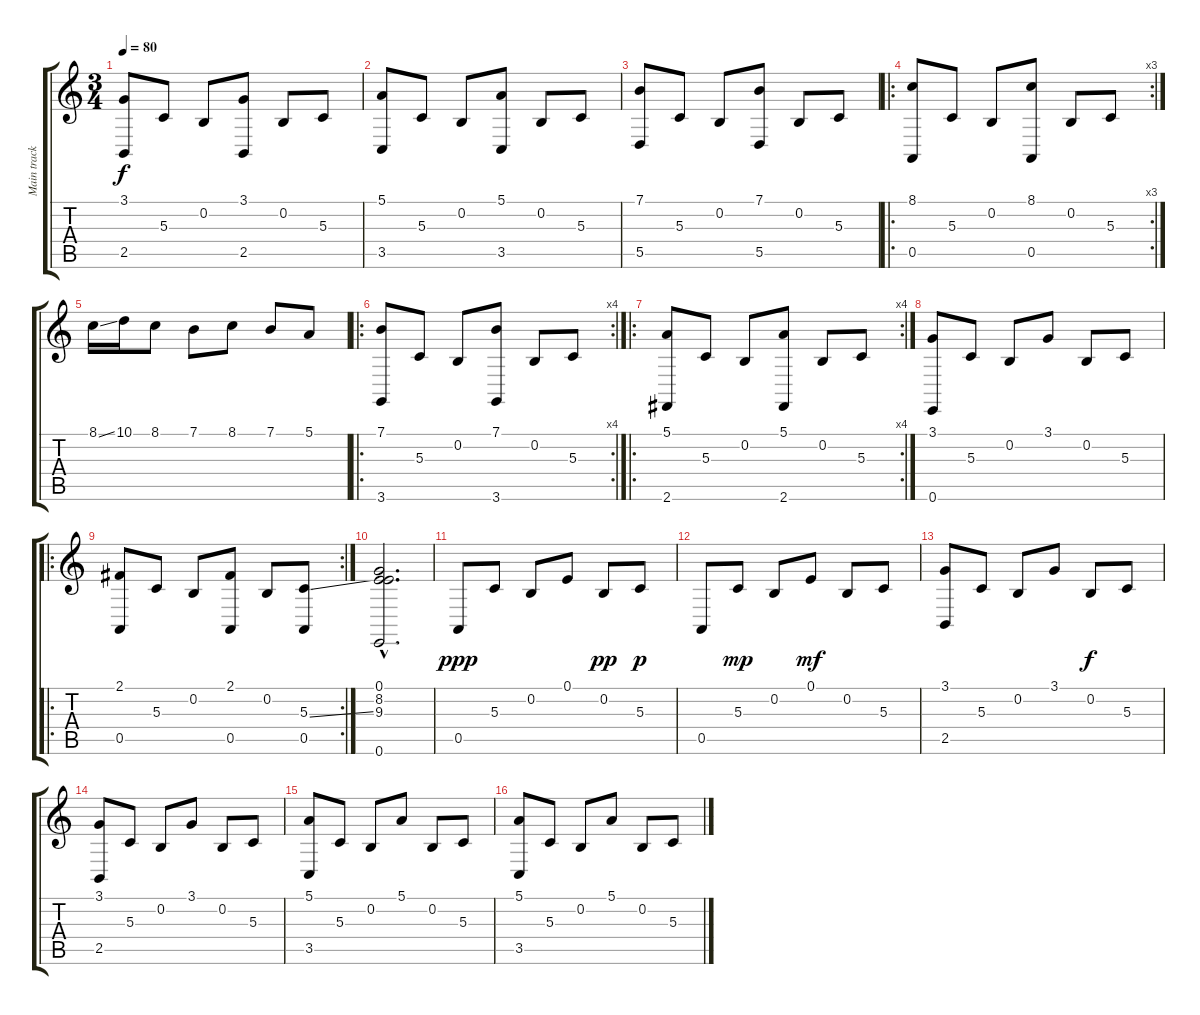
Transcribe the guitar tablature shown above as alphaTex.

\track ("Main track" "Main track") {instrument acousticgrandpiano}
\staff {score tabs}
\tuning (E4 B3 G3 D3 A2 E2) {hide}
\ts (3 4)
\tempo 80
\clef g2
\ks c
(3.1 2.5).8{dy f} 5.3.8 0.2.8 (3.1 2.5).8 0.2.8 5.3.8 |
(5.1 3.5).8 5.3.8 0.2.8 (5.1 3.5).8 0.2.8 5.3.8 |
(7.1 5.5).8 5.3.8 0.2.8 (7.1 5.5).8 0.2.8 5.3.8 |
\ro
\rc 3
(8.1 0.5).8 5.3.8 0.2.8 (8.1 0.5).8 0.2.8 5.3.8 |
8.1{ss}.16 10.1.16 8.1.8 7.1.8 8.1.8 7.1.8 5.1.8 |
\ro
\rc 4
(7.1 3.6).8 5.3.8 0.2.8 (7.1 3.6).8 0.2.8 5.3.8 |
\ro
\rc 4
(5.1 2.6).8 5.3.8 0.2.8 (5.1 2.6).8 0.2.8 5.3.8 |
(3.1 0.6).8 5.3.8 0.2.8 3.1.8 0.2.8 5.3.8 |
\ro
\rc 2
(2.1 0.5).8 5.3.8 0.2.8 (2.1 0.5).8 0.2.8 (5.3{ss} 0.5).8 |
(0.1{hac} 8.2{hac} 9.3{hac} 0.6{hac}).2{d} |
0.5.8{dy ppp} 5.3.8 0.2.8 0.1.8 0.2.8{dy pp} 5.3.8{dy p} |
0.5.8 5.3.8{dy mp} 0.2.8 0.1.8{dy mf} 0.2.8 5.3.8 |
(3.1 2.5).8 5.3.8 0.2.8 3.1.8 0.2.8{dy f} 5.3.8 |
(3.1 2.5).8 5.3.8 0.2.8 3.1.8 0.2.8 5.3.8 |
(5.1 3.5).8 5.3.8 0.2.8 5.1.8 0.2.8 5.3.8 |
(5.1 3.5).8 5.3.8 0.2.8 5.1.8 0.2.8 5.3.8
